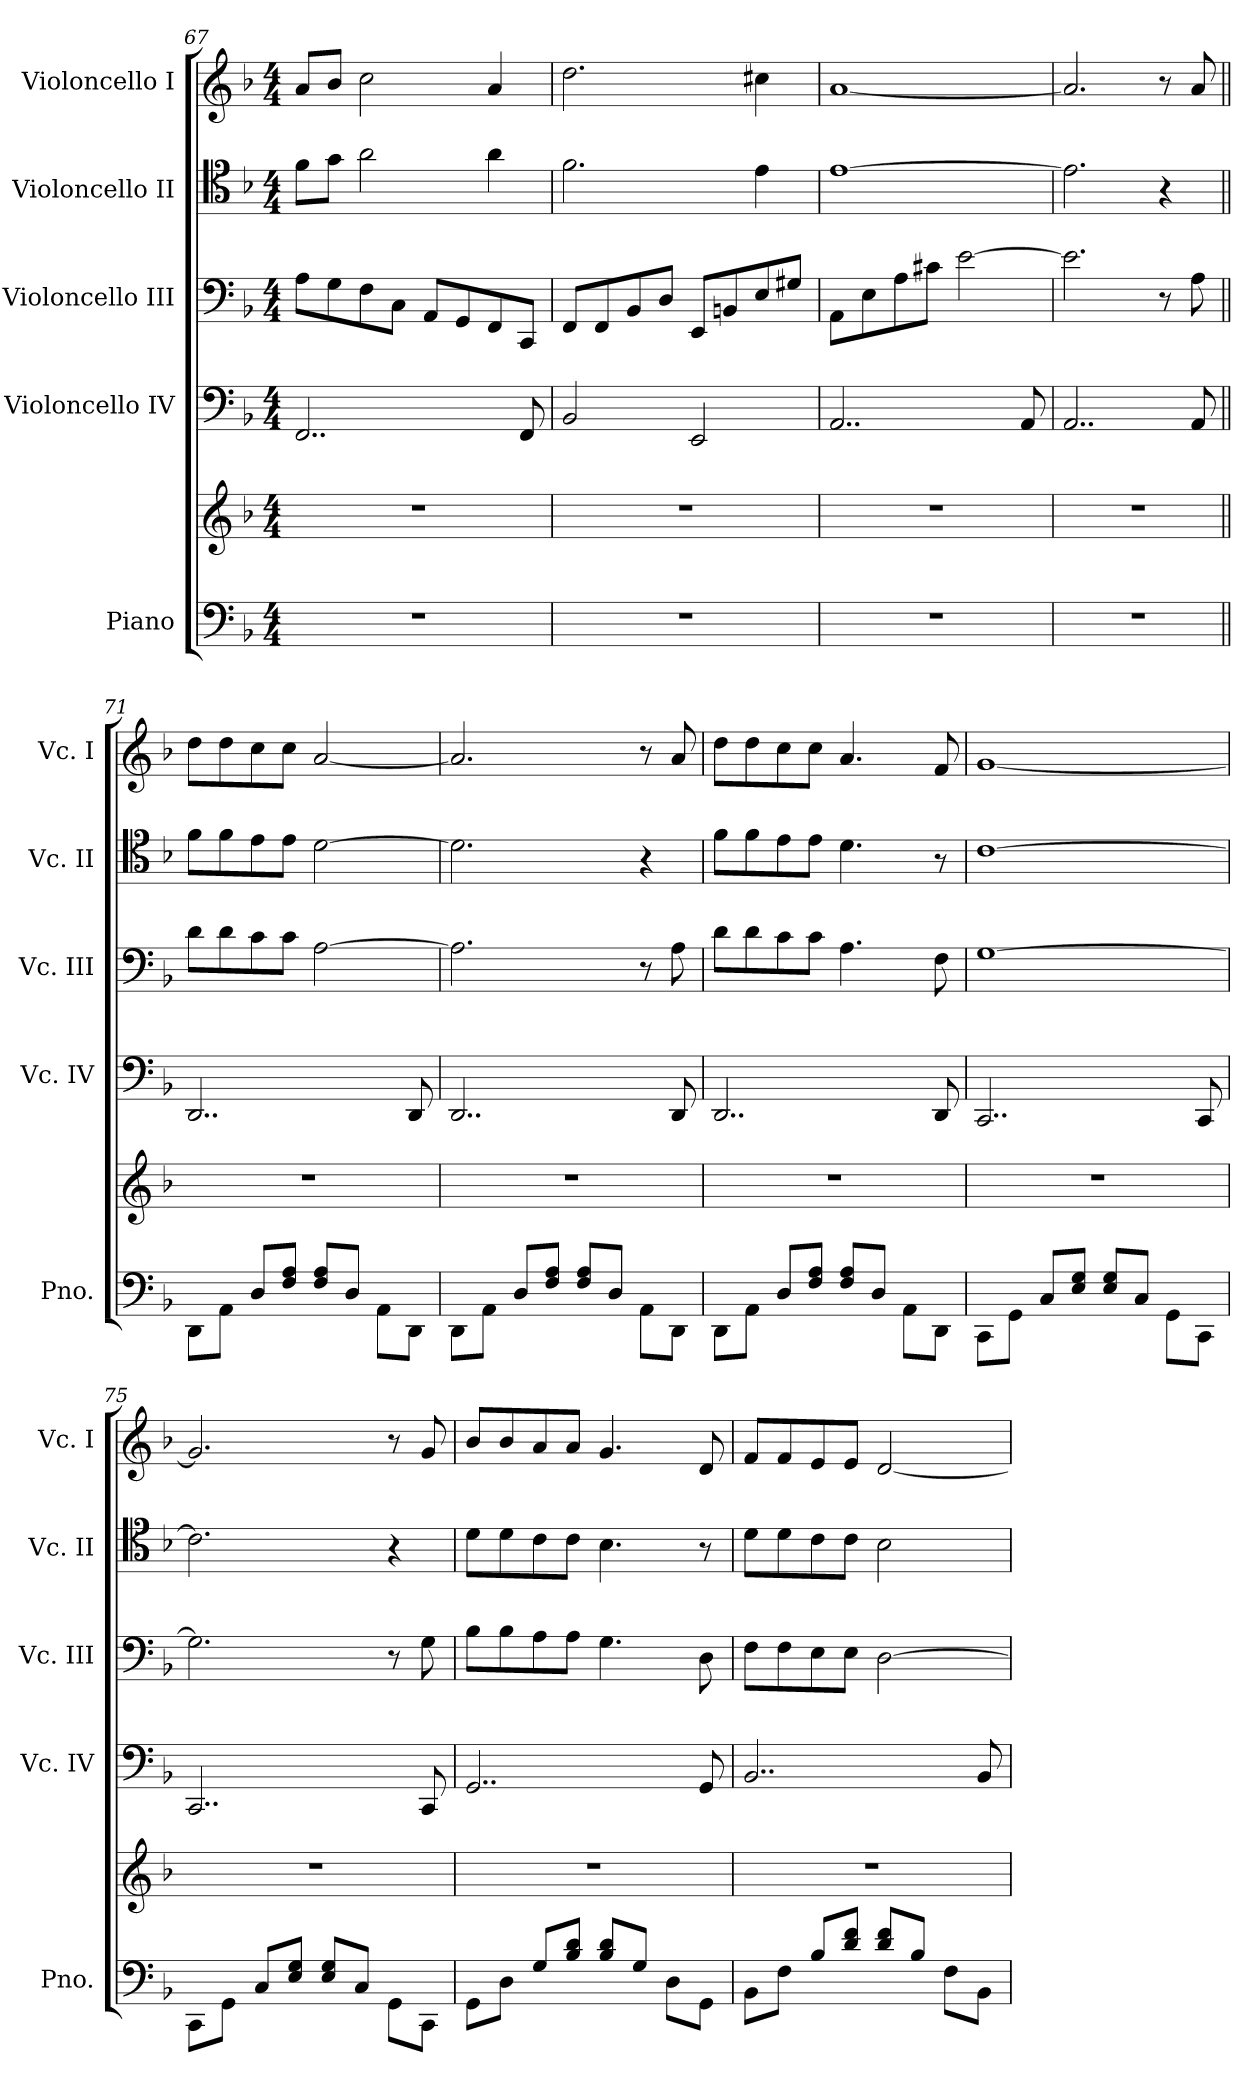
**kern	**kern	**kern	**kern	**kern	**kern
*part5	*part5	*part4	*part3	*part2	*part1
*staff6	*staff5	*staff4	*staff3	*staff2	*staff1
*I"Piano	*	*I"Violoncello IV	*I"Violoncello III	*I"Violoncello II	*I"Violoncello I
*I'Pno.	*	*I'Vc. IV	*I'Vc. III	*I'Vc. II	*I'Vc. I
*clefF4	*clefG2	*clefF4	*clefF4	*clefC4	*clefG2
*k[b-]	*k[b-]	*k[b-]	*k[b-]	*k[b-]	*k[b-]
*M4/4	*M4/4	*M4/4	*M4/4	*M4/4	*M4/4
=67	=67	=67	=67	=67	=67
1r	1r	2..FF/	8A\L	8f\L	8a/L
.	.	.	8G\	8g\J	8b-/J
.	.	.	8F\	2a\	2cc\
.	.	.	8C\J	.	.
.	.	.	8AA/L	.	.
.	.	.	8GG/	.	.
.	.	.	8FF/	4a\	4a/
.	.	8FF/	8CC/J	.	.
=68	=68	=68	=68	=68	=68
1r	1r	2BB-/	8FF/L	2.f\	2.dd\
.	.	.	8FF/	.	.
.	.	.	8BB-/	.	.
.	.	.	8D/J	.	.
.	.	2EE/	8EE/L	.	.
.	.	.	8BBn/	.	.
.	.	.	8E/	4e\	4cc#X\
.	.	.	8G#X/J	.	.
=69	=69	=69	=69	=69	=69
1r	1r	2..AA/	8AA\L	[1e	[1a
.	.	.	8E\	.	.
.	.	.	8A\	.	.
.	.	.	8c#X\J	.	.
.	.	.	[2e\	.	.
.	.	8AA/	.	.	.
=70	=70	=70	=70	=70	=70
1r	1r	2..AA/	2.e\]	2.e\]	2.a/]
.	.	.	8r	4r	8r
.	.	8AA/	8A\	.	8a/
!!LO:LB:g=z
=71||	=71||	=71||	=71||	=71||	=71||
8DD\L	1r	2..DD/	8d\L	8f\L	8dd\L
8AA\J	.	.	8d\	8f\	8dd\
8D/L	.	.	8c\	8e\	8cc\
8F/ 8A/J	.	.	8c\J	8e\J	8cc\J
8F/ 8A/L	.	.	[2A\	[2d\	[2a/
8D/J	.	.	.	.	.
8AA\L	.	.	.	.	.
8DD\J	.	8DD/	.	.	.
=72	=72	=72	=72	=72	=72
8DD\L	1r	2..DD/	2.A\]	2.d\]	2.a/]
8AA\J	.	.	.	.	.
8D/L	.	.	.	.	.
8F/ 8A/J	.	.	.	.	.
8F/ 8A/L	.	.	.	.	.
8D/J	.	.	.	.	.
8AA\L	.	.	8r	4r	8r
8DD\J	.	8DD/	8A\	.	8a/
=73	=73	=73	=73	=73	=73
8DD\L	1r	2..DD/	8d\L	8f\L	8dd\L
8AA\J	.	.	8d\	8f\	8dd\
8D/L	.	.	8c\	8e\	8cc\
8F/ 8A/J	.	.	8c\J	8e\J	8cc\J
8F/ 8A/L	.	.	4.A\	4.d\	4.a/
8D/J	.	.	.	.	.
8AA\L	.	.	.	.	.
8DD\J	.	8DD/	8F\	8r	8f/
=74	=74	=74	=74	=74	=74
8CC\L	1r	2..CC/	[1G	[1c	[1g
8GG\J	.	.	.	.	.
8C/L	.	.	.	.	.
8E/ 8G/J	.	.	.	.	.
8E/ 8G/L	.	.	.	.	.
8C/J	.	.	.	.	.
8GG\L	.	.	.	.	.
8CC\J	.	8CC/	.	.	.
=75	=75	=75	=75	=75	=75
8CC\L	1r	2..CC/	2.G\]	2.c\]	2.g/]
8GG\J	.	.	.	.	.
8C/L	.	.	.	.	.
8E/ 8G/J	.	.	.	.	.
8E/ 8G/L	.	.	.	.	.
8C/J	.	.	.	.	.
8GG\L	.	.	8r	4r	8r
8CC\J	.	8CC/	8G\	.	8g/
!!LO:PB:g=z
=76	=76	=76	=76	=76	=76
8GG\L	1r	2..GG/	8B-\L	8d\L	8b-/L
8D\J	.	.	8B-\	8d\	8b-/
8G/L	.	.	8A\	8c\	8a/
8B-/ 8d/J	.	.	8A\J	8c\J	8a/J
8B-/ 8d/L	.	.	4.G\	4.B-\	4.g/
8G/J	.	.	.	.	.
8D\L	.	.	.	.	.
8GG\J	.	8GG/	8D\	8r	8d/
=77	=77	=77	=77	=77	=77
8BB-\L	1r	2..BB-/	8F\L	8d\L	8f/L
8F\J	.	.	8F\	8d\	8f/
8B-/L	.	.	8E\	8c\	8e/
8d/ 8f/J	.	.	8E\J	8c\J	8e/J
8d/ 8f/L	.	.	[2D\	2B-\	[2d/
8B-/J	.	.	.	.	.
8F\L	.	.	.	.	.
8BB-\J	.	8BB-/	.	.	.
=	=	=	=	=	=
*-	*-	*-	*-	*-	*-
